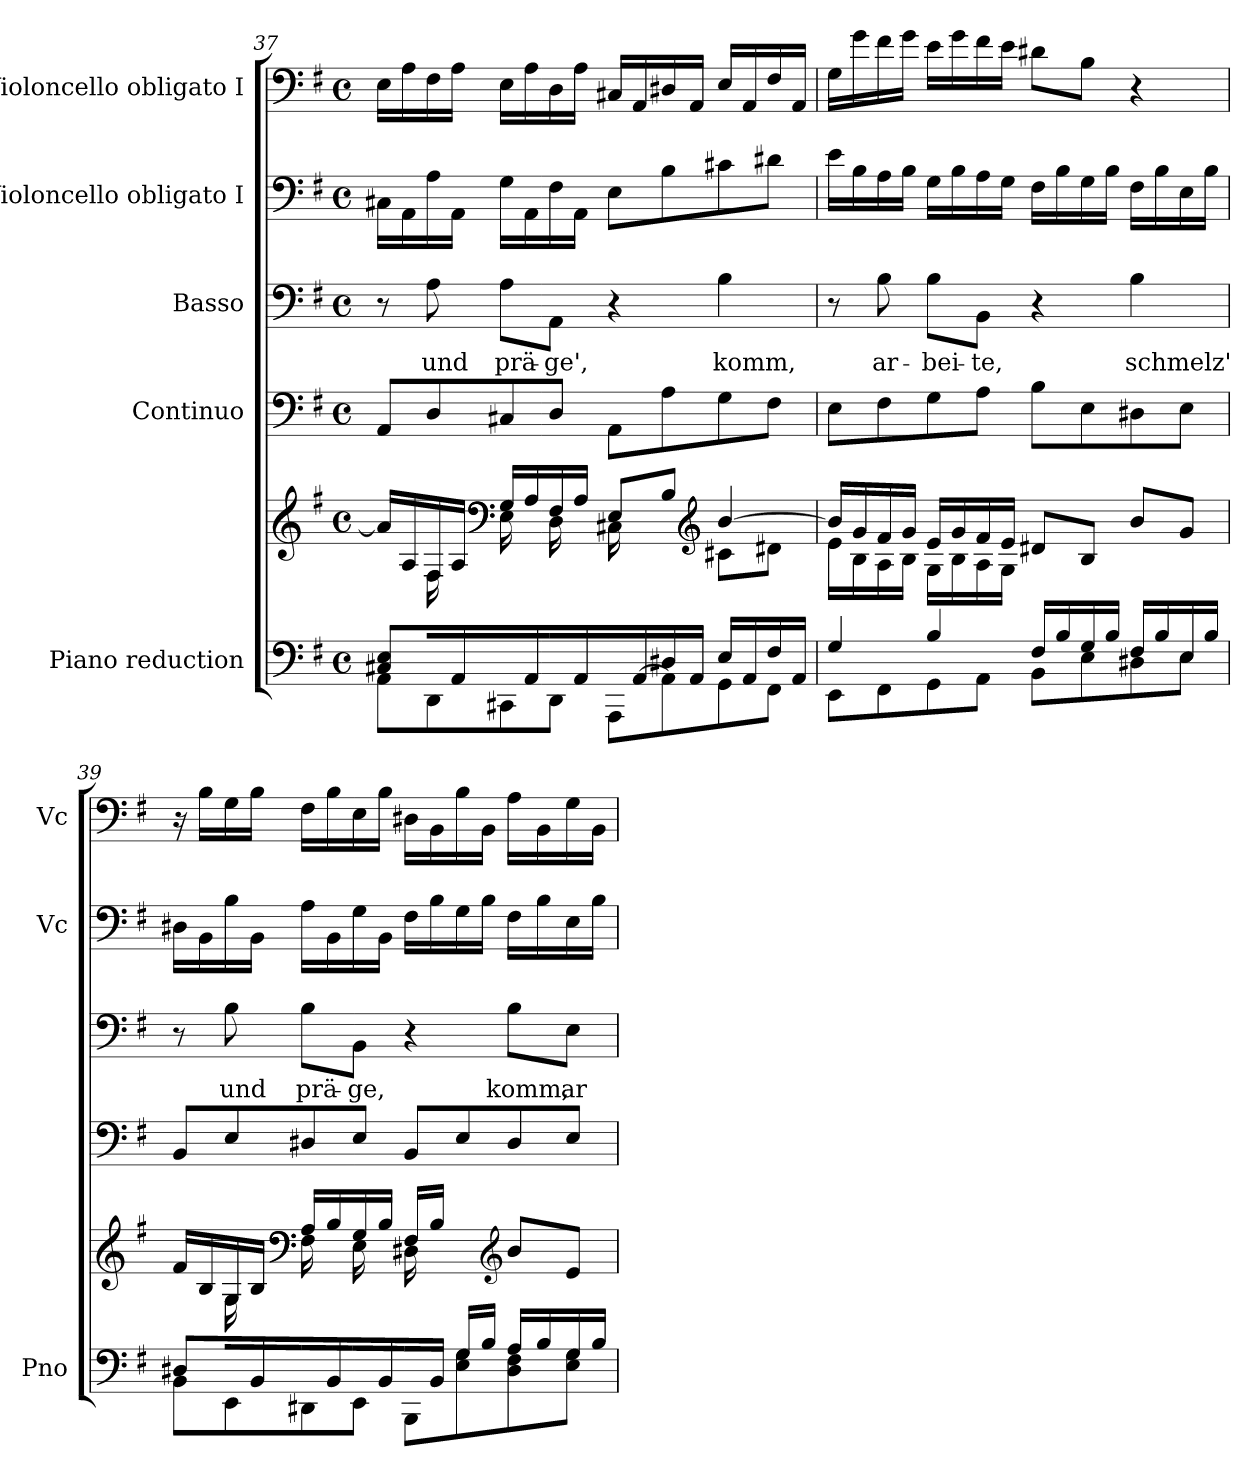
**kern	**kern	**kern	**kern	**text	**kern	**kern
*part5	*part5	*part4	*part3	*part3	*part2	*part1
*staff6	*staff5	*staff4	*staff3	*staff3	*staff2	*staff1
*I"Piano reduction	*	*I"Continuo	*I"Basso	*	*I"Violoncello obligato I	*I"Violoncello obligato I
*I'Pno	*	*	*	*	*I'Vc	*I'Vc
*clefF4	*clefG2	*clefF4	*clefF4	*	*clefF4	*clefF4
*	*	*ITrd7c12	*	*	*	*
*k[f#]	*k[f#]	*k[f#]	*k[f#]	*	*k[f#]	*k[f#]
*M4/4	*M4/4	*M4/4	*M4/4	*	*M4/4	*M4/4
*met(c)	*met(c)	*met(c)	*met(c)	*	*met(c)	*met(c)
=37	=37	=37	=37	=37	=37	=37
*^	*^	*	*	*	*	*
*	*	*	*^	*	*	*	*	*
8C#X/ 8E/L	8AA\L	16a/LL]	2ryy	8ryy	8AAA/L	8r	.	16C#X\LL	16E\LL
.	.	16A/	.	.	.	.	.	16AA\	16A\
!	!	!	!	!	!	!	!LO:LY:b	!	!
16ryy	8DD\	16F#/	.	16F#\L	8DD/	8A\	und	16A\	16F#\
16AA/JJ	.	16A/JJ	.	16ryy	.	.	.	16AA\JJ	16A\JJ
*	*	*clefF4	*	*	*	*	*	*	*
!	!	!	!	!	!	!	!LO:LY:b	!	!
16ryy	8CC#X\	16G/LL	.	16E\LL	8CC#X/	8A\L	prä-	16G\LL	16E\LL
16AA/	.	16A/	.	16ryy	.	.	.	16AA\	16A\
!	!	!	!	!	!	!	!LO:LY:b	!	!
16ryy	8DD\J	16F#/	.	16D\	8DD/J	8AA\J	-ge',	16F#\	16D\
16AA/JJ	.	16A/JJ	.	16ryy	.	.	.	16AA\JJ	16A\JJ
16ryy	8AAA\L	8E/L	4ryy	16C#X\LL	8AAA\L	4r	.	8E\L	16C#X/LL
[16AA/	.	.	.	4..ryy	.	.	.	.	16AA/
16D#X/	8AA\]	8B/J	.	.	8AA\	.	.	8B\	16D#X/
16AA/JJ	.	.	.	.	.	.	.	.	16AA/JJ
*	*	*clefG2	*	*	*	*	*	*	*
!	!	!	!	!	!	!	!LO:LY:b	!	!
16E/LL	8GG\	[4b/	8c#X\L	.	8GG\	4B\	komm,	8c#X\	16E/LL
16AA/	.	.	.	.	.	.	.	.	16AA/
16F#/	8FF#\J	.	8d#X\J	.	8FF#\J	.	.	8d#X\J	16F#/
16AA/JJ	.	.	.	.	.	.	.	.	16AA/JJ
*	*	*	*v	*v	*	*	*	*	*
!!LO:LB:g=z
=38	=38	=38	=38	=38	=38	=38	=38	=38
4G/	8EE\L	16b/LL]	16e\LL	8EE\L	8r	.	16e\LL	16G\LL
.	.	16g/	16B\	.	.	.	16B\	16g\
!	!	!	!	!	!	!LO:LY:b	!	!
.	8FF#\	16f#/	16A\	8FF#\	8B\	ar-	16A\	16f#\
.	.	16g/JJ	16B\JJ	.	.	.	16B\JJ	16g\JJ
!	!	!	!	!	!	!LO:LY:b	!	!
4B/	8GG\	16e/LL	16G\LL	8GG\	8B\L	-bei-	16G\LL	16e\LL
.	.	16g/	16B\	.	.	.	16B\	16g\
!	!	!	!	!	!	!LO:LY:b	!	!
.	8AA\J	16f#/	16A\	8AA\J	8BB\J	-te,	16A\	16f#\
.	.	16e/JJ	16G\JJ	.	.	.	16G\JJ	16e\JJ
16F#/LL	8BB\L	8d#X/L	2ryy	8BB\L	4r	.	16F#\LL	8d#X\L
16B/	.	.	.	.	.	.	16B\	.
16G/	8E\	8B/J	.	8EE\	.	.	16G\	8B\J
16B/JJ	.	.	.	.	.	.	16B\JJ	.
!	!	!	!	!	!	!LO:LY:b	!	!
16F#/LL	8D#X\	8b/L	.	8DD#X\	4B\	schmelz'	16F#\LL	4r
16B/	.	.	.	.	.	.	16B\	.
16E/	8E\J	8g/J	.	8EE\J	.	.	16E\	.
16B/JJ	.	.	.	.	.	.	16B\JJ	.
=39	=39	=39	=39	=39	=39	=39	=39	=39
8D#X/L	8BB\L	16f#/LL	8ryy	8BBB/L	8r	.	16D#X\LL	16r
.	.	16B/	.	.	.	.	16BB\	16B\LL
!	!	!	!	!	!	!LO:LY:b	!	!
16ryy	8EE\	16G/	16G\L	8EE/	8B\	und	16B\	16G\
16BB/JJ	.	16B/JJ	16ryy	.	.	.	16BB\JJ	16B\JJ
*	*	*clefF4	*	*	*	*	*	*
!	!	!	!	!	!	!LO:LY:b	!	!
16ryy	8DD#X\	16A/LL	16F#\LL	8DD#X/	8B\L	prä-	16A\LL	16F#\LL
16BB/	.	16B/	16ryy	.	.	.	16BB\	16B\
!	!	!	!	!	!	!LO:LY:b	!	!
16ryy	8EE\J	16G/	16E\	8EE/J	8BB\J	-ge,	16G\	16E\
16BB/JJ	.	16B/JJ	16ryy	.	.	.	16BB\JJ	16B\JJ
16ryy	8BBB\L	16F#/LL	16D#X\LL	8BBB/L	4r	.	16F#\LL	16D#X\LL
16BB/JJ	.	16B/JJ	4..ryy	.	.	.	16B\	16BB\
16G/LL	8E\ 8G\	8ryy	.	8EE/	.	.	16G\	16B\
16B/JJ	.	.	.	.	.	.	16B\JJ	16BB\JJ
*	*	*clefG2	*	*	*	*	*	*
!	!	!	!	!	!	!LO:LY:b	!	!
16A/LL	8D#\ 8F#\	8b/L	.	8DD#/	8B\L	komm,	16F#\LL	16A\LL
16B/	.	.	.	.	.	.	16B\	16BB\
!	!	!	!	!	!	!LO:LY:b	!	!
16G/	8E\ 8G\J	8e/J	.	8EE/J	8E\J	ar-	16E\	16G\
16B/JJ	.	.	.	.	.	.	16B\JJ	16BB\JJ
*v	*v	*	*	*	*	*	*	*
*	*v	*v	*	*	*	*	*
=	=	=	=	=	=	=
*-	*-	*-	*-	*-	*-	*-
